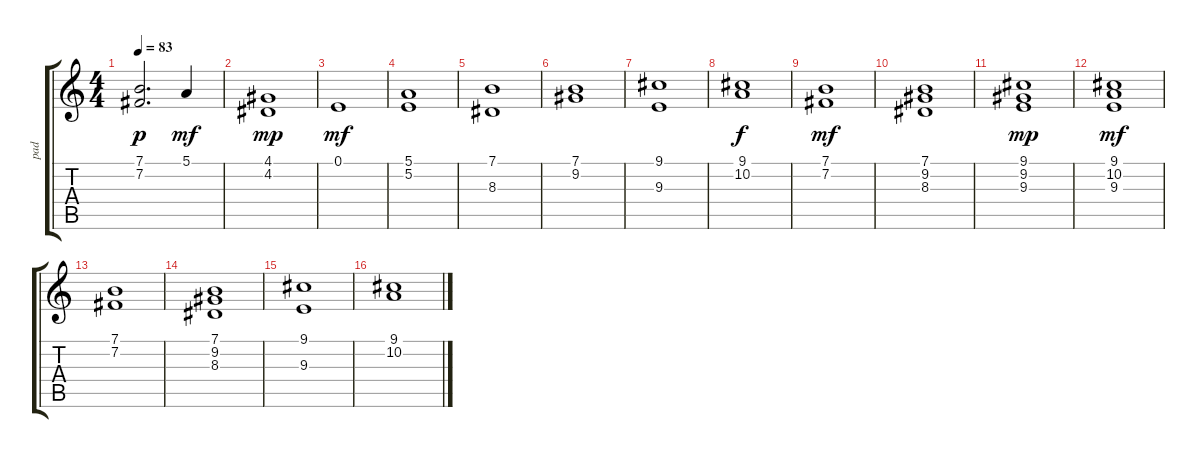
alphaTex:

\track ("pad" "pad") {instrument synthstrings1}
\staff {score tabs}
\tuning (E4 B3 G3 D3 A2 E2) {hide}
\ts (4 4)
\tempo 83
\clef g2
\ks c
(7.1 7.2).2{d dy p} 5.1.4{dy mf} |
(4.1 4.2).1{dy mp} |
0.1.1{dy mf} |
(5.1 5.2).1 |
(7.1 8.3).1 |
(7.1 9.2).1 |
(9.1 9.3).1 |
(9.1 10.2).1{dy f} |
(7.1 7.2).1{dy mf} |
(7.1 9.2 8.3).1 |
(9.1 9.2 9.3).1{dy mp} |
(9.1 10.2 9.3).1{dy mf} |
(7.1 7.2).1 |
(7.1 9.2 8.3).1 |
(9.1 9.3).1 |
(9.1 10.2).1
